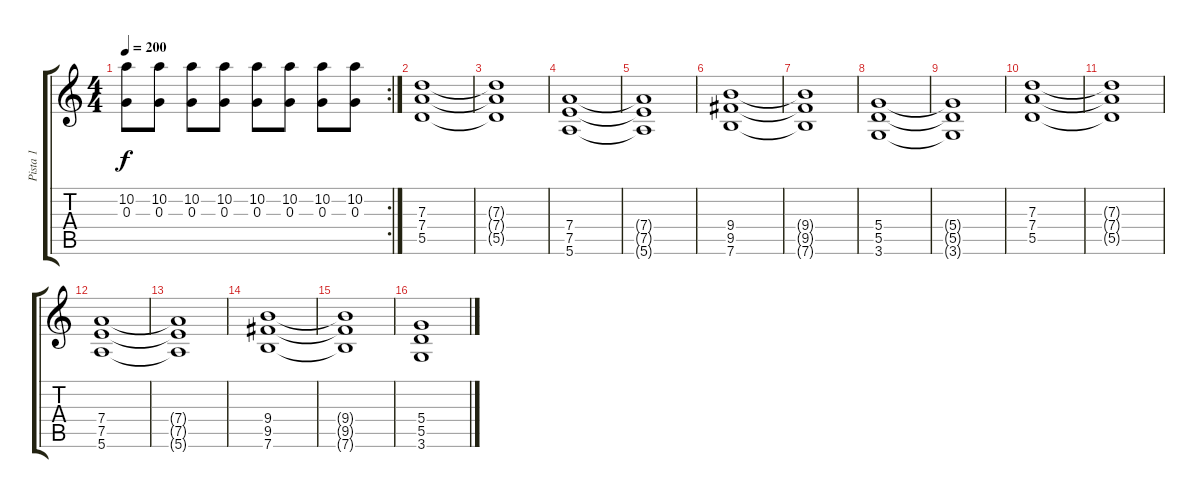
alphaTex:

\track ("Pista 1" "Pista 1") {instrument distortionguitar}
\staff {score tabs}
\tuning (E4 B3 G3 D3 A2 E2) {hide}
\rc 2
\ts (4 4)
\tempo 200
\clef g2
\ks c
(10.2 0.3).8{dy f} (10.2 0.3).8 (10.2 0.3).8 (10.2 0.3).8 (10.2 0.3).8 (10.2 0.3).8 (10.2 0.3).8 (10.2 0.3).8 |
(7.3 7.4 5.5).1 |
(7.3{t} 7.4{t} 5.5{t}).1 |
(7.4 7.5 5.6).1 |
(7.4{t} 7.5{t} 5.6{t}).1 |
(9.4 9.5 7.6).1 |
(9.4{t} 9.5{t} 7.6{t}).1 |
(5.4 5.5 3.6).1 |
(5.4{t} 5.5{t} 3.6{t}).1 |
(7.3 7.4 5.5).1 |
(7.3{t} 7.4{t} 5.5{t}).1 |
(7.4 7.5 5.6).1 |
(7.4{t} 7.5{t} 5.6{t}).1 |
(9.4 9.5 7.6).1 |
(9.4{t} 9.5{t} 7.6{t}).1 |
(5.4 5.5 3.6).1
